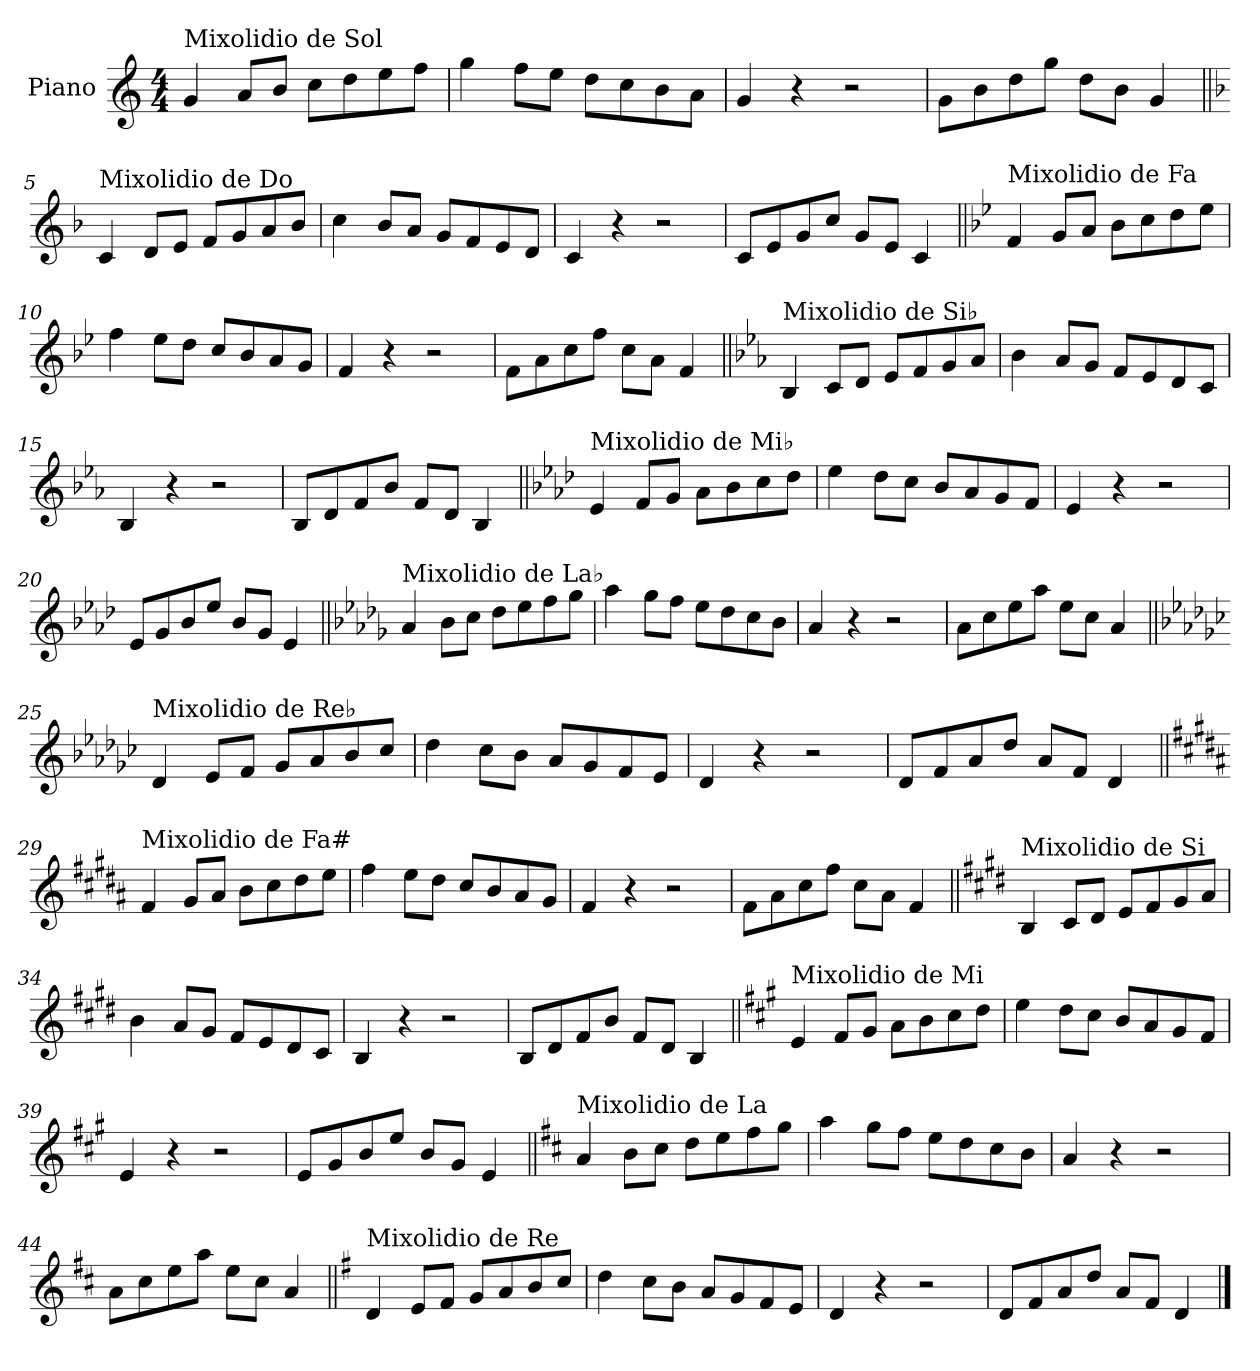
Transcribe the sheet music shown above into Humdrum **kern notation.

**kern
*part1
*staff1
*I"Piano
*I'Pno.
*clefG2
*k[]
*M4/4
=1
!LO:TX:a:t=Mixolidio de Sol
4g/
8a/L
8b/J
8cc\L
8dd\
8ee\
8ff\J
=2
4gg\
8ff\L
8ee\J
8dd\L
8cc\
8b\
8a\J
=3
4g/
4r
2r
=4
8g\L
8b\
8dd\
8gg\J
8dd\L
8b\J
4g/
!!LO:LB:g=z
=5||
*k[b-]
!LO:TX:a:t=Mixolidio de Do
4c/
8d/L
8e/J
8f/L
8g/
8a/
8b-/J
=6
4cc\
8b-/L
8a/J
8g/L
8f/
8e/
8d/J
=7
4c/
4r
2r
=8
8c/L
8e/
8g/
8cc/J
8g/L
8e/J
4c/
!!LO:LB:g=z
=9||
*k[b-e-]
!LO:TX:a:t=Mixolidio de Fa
4f/
8g/L
8a/J
8b-\L
8cc\
8dd\
8ee-\J
=10
4ff\
8ee-\L
8dd\J
8cc/L
8b-/
8a/
8g/J
=11
4f/
4r
2r
=12
8f\L
8a\
8cc\
8ff\J
8cc\L
8a\J
4f/
!!LO:LB:g=z
=13||
*k[b-e-a-]
!LO:TX:a:t=Mixolidio de Si♭
4B-/
8c/L
8d/J
8e-/L
8f/
8g/
8a-/J
=14
4b-\
8a-/L
8g/J
8f/L
8e-/
8d/
8c/J
=15
4B-/
4r
2r
=16
8B-/L
8d/
8f/
8b-/J
8f/L
8d/J
4B-/
!!LO:LB:g=z
=17||
*k[b-e-a-d-]
!LO:TX:a:t=Mixolidio de Mi♭
4e-/
8f/L
8g/J
8a-\L
8b-\
8cc\
8dd-\J
=18
4ee-\
8dd-\L
8cc\J
8b-/L
8a-/
8g/
8f/J
=19
4e-/
4r
2r
=20
8e-/L
8g/
8b-/
8ee-/J
8b-/L
8g/J
4e-/
!!LO:LB:g=z
=21||
*k[b-e-a-d-g-]
!LO:TX:a:t=Mixolidio de La♭
4a-/
8b-\L
8cc\J
8dd-\L
8ee-\
8ff\
8gg-\J
=22
4aa-\
8gg-\L
8ff\J
8ee-\L
8dd-\
8cc\
8b-\J
=23
4a-/
4r
2r
=24
8a-\L
8cc\
8ee-\
8aa-\J
8ee-\L
8cc\J
4a-/
!!LO:LB:g=z
=25||
*k[b-e-a-d-g-c-]
!LO:TX:a:t=Mixolidio de Re♭
4d-/
8e-/L
8f/J
8g-/L
8a-/
8b-/
8cc-/J
=26
4dd-\
8cc-\L
8b-\J
8a-/L
8g-/
8f/
8e-/J
=27
4d-/
4r
2r
=28
8d-/L
8f/
8a-/
8dd-/J
8a-/L
8f/J
4d-/
!!LO:LB:g=z
=29||
*k[f#c#g#d#a#]
!LO:TX:a:t=Mixolidio de Fa#
4f#/
8g#/L
8a#/J
8b\L
8cc#\
8dd#\
8ee\J
=30
4ff#\
8ee\L
8dd#\J
8cc#/L
8b/
8a#/
8g#/J
=31
4f#/
4r
2r
=32
8f#\L
8a#\
8cc#\
8ff#\J
8cc#\L
8a#\J
4f#/
!!LO:LB:g=z
=33||
*k[f#c#g#d#]
!LO:TX:a:t=Mixolidio de Si
4B/
8c#/L
8d#/J
8e/L
8f#/
8g#/
8a/J
=34
4b\
8a/L
8g#/J
8f#/L
8e/
8d#/
8c#/J
=35
4B/
4r
2r
=36
8B/L
8d#/
8f#/
8b/J
8f#/L
8d#/J
4B/
!!LO:LB:g=z
=37||
*k[f#c#g#]
!LO:TX:a:t=Mixolidio de Mi
4e/
8f#/L
8g#/J
8a\L
8b\
8cc#\
8dd\J
=38
4ee\
8dd\L
8cc#\J
8b/L
8a/
8g#/
8f#/J
=39
4e/
4r
2r
=40
8e/L
8g#/
8b/
8ee/J
8b/L
8g#/J
4e/
!!LO:LB:g=z
=41||
*k[f#c#]
!LO:TX:a:t=Mixolidio de La
4a/
8b\L
8cc#\J
8dd\L
8ee\
8ff#\
8gg\J
=42
4aa\
8gg\L
8ff#\J
8ee\L
8dd\
8cc#\
8b\J
=43
4a/
4r
2r
=44
8a\L
8cc#\
8ee\
8aa\J
8ee\L
8cc#\J
4a/
!!LO:LB:g=z
=45||
*k[f#]
!LO:TX:a:t=Mixolidio de Re
4d/
8e/L
8f#/J
8g/L
8a/
8b/
8cc/J
=46
4dd\
8cc\L
8b\J
8a/L
8g/
8f#/
8e/J
=47
4d/
4r
2r
=48
8d/L
8f#/
8a/
8dd/J
8a/L
8f#/J
4d/
==
*-
